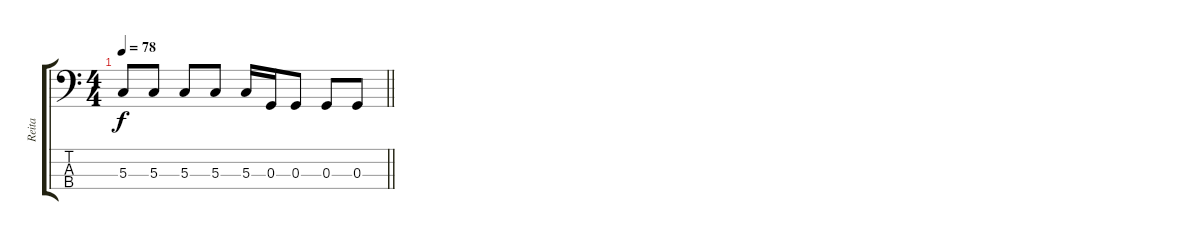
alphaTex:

\track ("Reita" "Reita") {instrument electricbasspick}
\staff {score tabs}
\tuning (F2 C2 G1 D1) {hide}
\ts (4 4)
\tempo 78
\clef f4
\barLineRight lightlight
\ks c
5.3.8{dy f} 5.3.8 5.3.8 5.3.8 5.3.16 0.3.16 0.3.8 0.3.8 0.3.8
